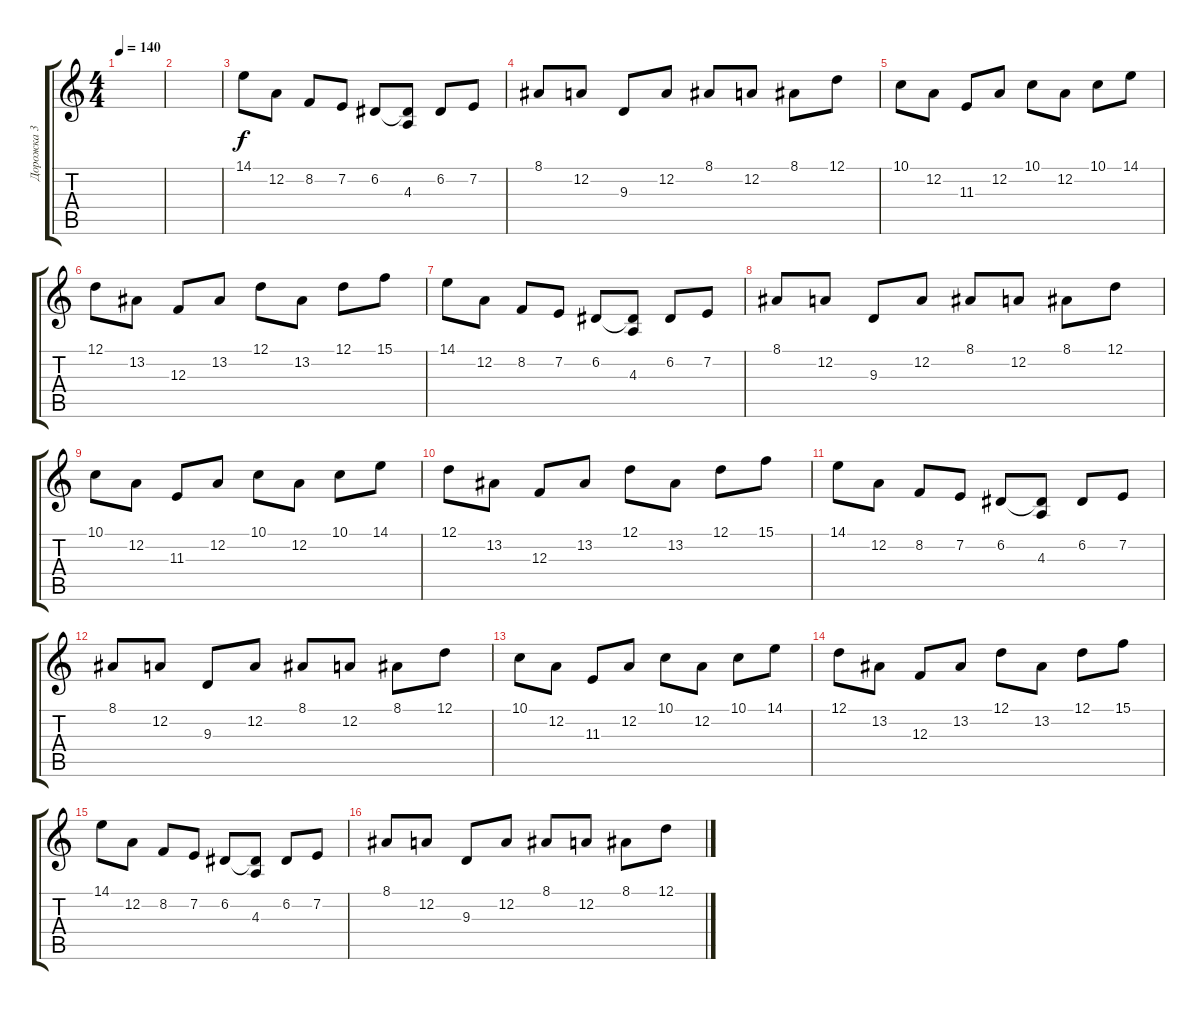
\track ("Дорожка 3" "Дорожка 3") {instrument harpsichord}
\staff {score tabs}
\tuning (D4 A3 F3 C3 G2 D2) {hide}
\ts (4 4)
\tempo 140
\clef g2
\ks c
|
|
14.1.8 12.2.8 8.2.8 7.2.8 6.2.8 (6.2{t} 4.3).8 6.2.8 7.2.8 |
8.1.8 12.2.8 9.3.8 12.2.8 8.1.8 12.2.8 8.1.8 12.1.8 |
10.1.8 12.2.8 11.3.8 12.2.8 10.1.8 12.2.8 10.1.8 14.1.8 |
12.1.8 13.2.8 12.3.8 13.2.8 12.1.8 13.2.8 12.1.8 15.1.8 |
14.1.8 12.2.8 8.2.8 7.2.8 6.2.8 (6.2{t} 4.3).8 6.2.8 7.2.8 |
8.1.8 12.2.8 9.3.8 12.2.8 8.1.8 12.2.8 8.1.8 12.1.8 |
10.1.8 12.2.8 11.3.8 12.2.8 10.1.8 12.2.8 10.1.8 14.1.8 |
12.1.8 13.2.8 12.3.8 13.2.8 12.1.8 13.2.8 12.1.8 15.1.8 |
14.1.8 12.2.8 8.2.8 7.2.8 6.2.8 (6.2{t} 4.3).8 6.2.8 7.2.8 |
8.1.8 12.2.8 9.3.8 12.2.8 8.1.8 12.2.8 8.1.8 12.1.8 |
10.1.8 12.2.8 11.3.8 12.2.8 10.1.8 12.2.8 10.1.8 14.1.8 |
12.1.8 13.2.8 12.3.8 13.2.8 12.1.8 13.2.8 12.1.8 15.1.8 |
14.1.8 12.2.8 8.2.8 7.2.8 6.2.8 (6.2{t} 4.3).8 6.2.8 7.2.8 |
8.1.8 12.2.8 9.3.8 12.2.8 8.1.8 12.2.8 8.1.8 12.1.8
